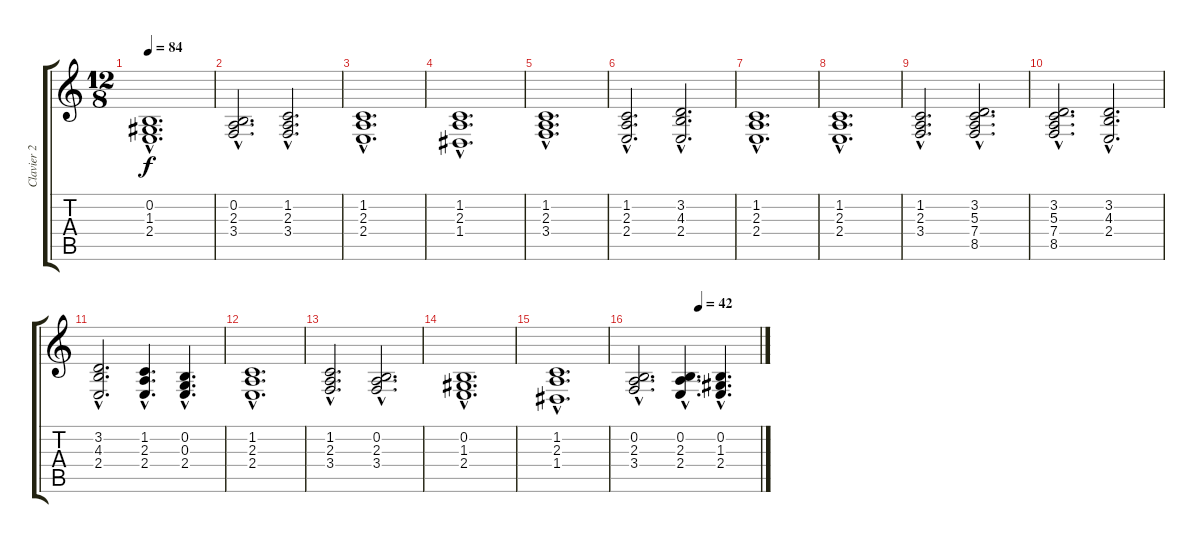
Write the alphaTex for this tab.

\track ("Clavier 2" "Clavier 2") {instrument synthstrings1}
\staff {score tabs}
\tuning (E4 B3 G3 D3 A2 E2) {hide}
\ts (12 8)
\tempo 84
\clef g2
\ks c
(0.2{hac} 1.3{hac} 2.4{hac}).1{d dy f} |
(0.2{hac} 2.3{hac} 3.4{hac}).2{d} (1.2{hac} 2.3{hac} 3.4{hac}).2{d} |
(1.2{hac} 2.3{hac} 2.4{hac}).1{d} |
(1.2{hac} 2.3{hac} 1.4{hac}).1{d} |
(1.2{hac} 2.3{hac} 3.4{hac}).1{d} |
(1.2{hac} 2.3{hac} 2.4{hac}).2{d} (3.2{hac} 4.3{hac} 2.4{hac}).2{d} |
(1.2{hac} 2.3{hac} 2.4{hac}).1{d} |
(1.2{hac} 2.3{hac} 2.4{hac}).1{d} |
(1.2{hac} 2.3{hac} 3.4{hac}).2{d} (3.2{hac} 5.3{hac} 7.4{hac} 8.5{hac}).2{d} |
(3.2{hac} 5.3{hac} 7.4{hac} 8.5{hac}).2{d} (3.2{hac} 4.3{hac} 2.4{hac}).2{d} |
(3.2{hac} 4.3{hac} 2.4{hac}).2{d} (1.2{hac} 2.3{hac} 2.4{hac}).4{d} (0.2{hac} 0.3{hac} 2.4{hac}).4{d} |
(1.2{hac} 2.3{hac} 2.4{hac}).1{d} |
(1.2{hac} 2.3{hac} 3.4{hac}).2{d} (0.2{hac} 2.3{hac} 3.4{hac}).2{d} |
(0.2{hac} 1.3{hac} 2.4{hac}).1{d} |
(1.2{hac} 2.3{hac} 1.4{hac}).1{d} |
\tempo (42 0.5)
(0.2{hac} 2.3{hac} 3.4{hac}).2{d} (0.2{hac} 2.3{hac} 2.4{hac}).4{d} (0.2{hac} 1.3{hac} 2.4{hac}).4{d}
